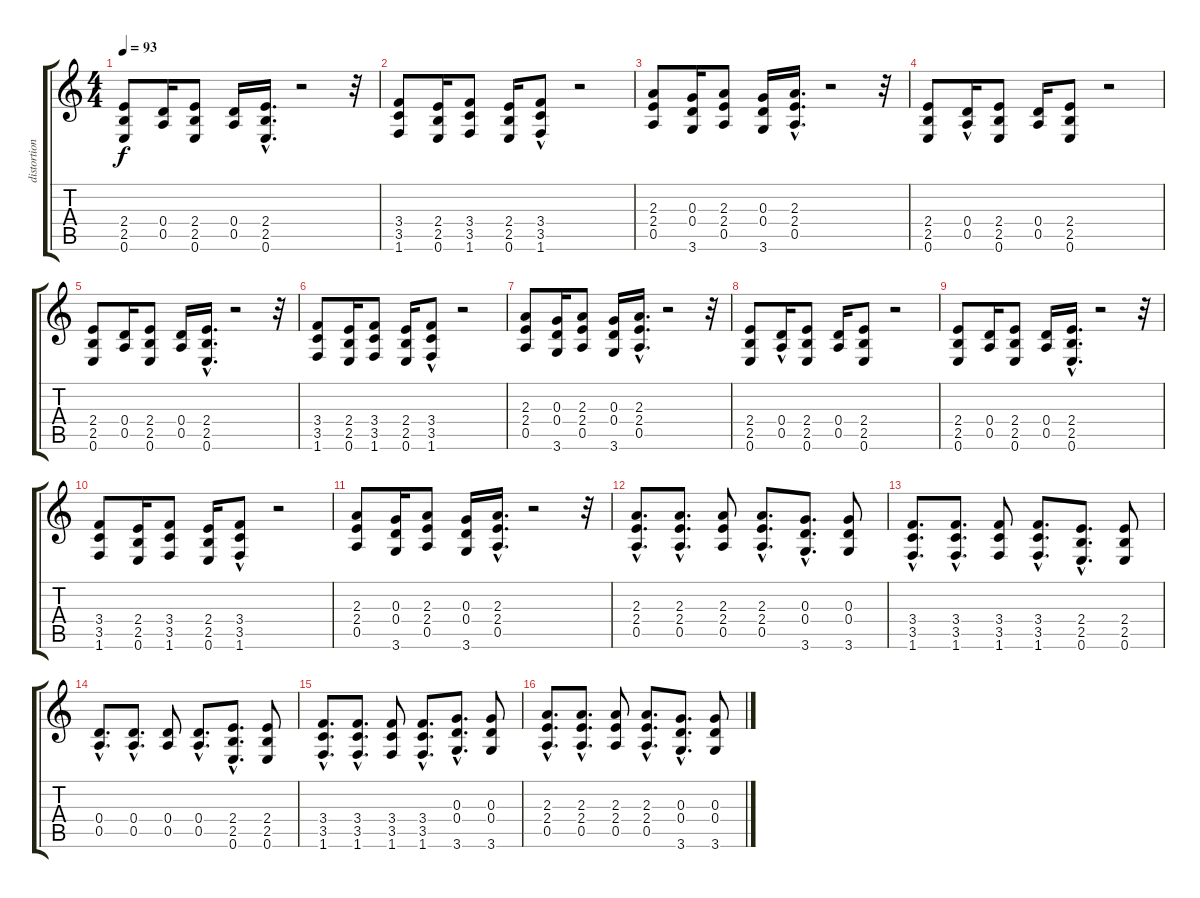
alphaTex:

\track ("distortion guitar" "distortion") {instrument distortionguitar}
\staff {score tabs}
\tuning (E4 B3 G3 D3 A2 E2) {hide}
\ts (4 4)
\tempo 93
\clef g2
\ks c
(2.4 2.5 0.6).8{dy f} (0.4 0.5).16 (2.4 2.5 0.6).8 (0.4 0.5).16 (2.4{hac} 2.5{hac} 0.6{hac}).16{d} r.2 r.32 |
(3.4 3.5 1.6).8 (2.4 2.5 0.6).16 (3.4 3.5 1.6).8 (2.4 2.5 0.6).16 (3.4{hac} 3.5 1.6{hac}).8 r.2 |
(2.3 2.4 0.5).8 (0.3 0.4 3.6).16 (2.3 2.4 0.5).8 (0.3 0.4 3.6).16 (2.3{hac} 2.4{hac} 0.5{hac}).16{d} r.2 r.32 |
(2.4 2.5 0.6).8 (0.4{hac} 0.5).16 (2.4 2.5 0.6).8 (0.4 0.5).16 (2.4 2.5 0.6).8 r.2 |
(2.4 2.5 0.6).8 (0.4 0.5).16 (2.4 2.5 0.6).8 (0.4 0.5).16 (2.4{hac} 2.5{hac} 0.6{hac}).16{d} r.2 r.32 |
(3.4 3.5 1.6).8 (2.4 2.5 0.6).16 (3.4 3.5 1.6).8 (2.4 2.5 0.6).16 (3.4{hac} 3.5 1.6{hac}).8 r.2 |
(2.3 2.4 0.5).8 (0.3 0.4 3.6).16 (2.3 2.4 0.5).8 (0.3 0.4 3.6).16 (2.3{hac} 2.4{hac} 0.5{hac}).16{d} r.2 r.32 |
(2.4 2.5 0.6).8 (0.4{hac} 0.5).16 (2.4 2.5 0.6).8 (0.4 0.5).16 (2.4 2.5 0.6).8 r.2 |
(2.4 2.5 0.6).8 (0.4 0.5).16 (2.4 2.5 0.6).8 (0.4 0.5).16 (2.4{hac} 2.5{hac} 0.6{hac}).16{d} r.2 r.32 |
(3.4 3.5 1.6).8 (2.4 2.5 0.6).16 (3.4 3.5 1.6).8 (2.4 2.5 0.6).16 (3.4{hac} 3.5 1.6{hac}).8 r.2 |
(2.3 2.4 0.5).8 (0.3 0.4 3.6).16 (2.3 2.4 0.5).8 (0.3 0.4 3.6).16 (2.3{hac} 2.4{hac} 0.5{hac}).16{d} r.2 r.32 |
(2.3{hac} 2.4{hac} 0.5{hac}).8{d} (2.3{hac} 2.4{hac} 0.5{hac}).8{d} (2.3 2.4 0.5).8 (2.3{hac} 2.4{hac} 0.5{hac}).8{d} (0.3{hac} 0.4{hac} 3.6{hac}).8{d} (0.3 0.4 3.6).8 |
(3.4{hac} 3.5{hac} 1.6{hac}).8{d} (3.4{hac} 3.5{hac} 1.6{hac}).8{d} (3.4 3.5 1.6).8 (3.4{hac} 3.5{hac} 1.6{hac}).8{d} (2.4{hac} 2.5{hac} 0.6{hac}).8{d} (2.4 2.5 0.6).8 |
(0.4{hac} 0.5{hac}).8{d} (0.4{hac} 0.5{hac}).8{d} (0.4 0.5).8 (0.4{hac} 0.5{hac}).8{d} (2.4{hac} 2.5{hac} 0.6{hac}).8{d} (2.4 2.5 0.6).8 |
(3.4{hac} 3.5{hac} 1.6{hac}).8{d} (3.4{hac} 3.5{hac} 1.6{hac}).8{d} (3.4 3.5 1.6).8 (3.4{hac} 3.5{hac} 1.6{hac}).8{d} (0.3{hac} 0.4{hac} 3.6{hac}).8{d} (0.3 0.4 3.6).8 |
(2.3{hac} 2.4{hac} 0.5{hac}).8{d} (2.3{hac} 2.4{hac} 0.5{hac}).8{d} (2.3 2.4 0.5).8 (2.3{hac} 2.4{hac} 0.5{hac}).8{d} (0.3{hac} 0.4{hac} 3.6{hac}).8{d} (0.3 0.4 3.6).8
